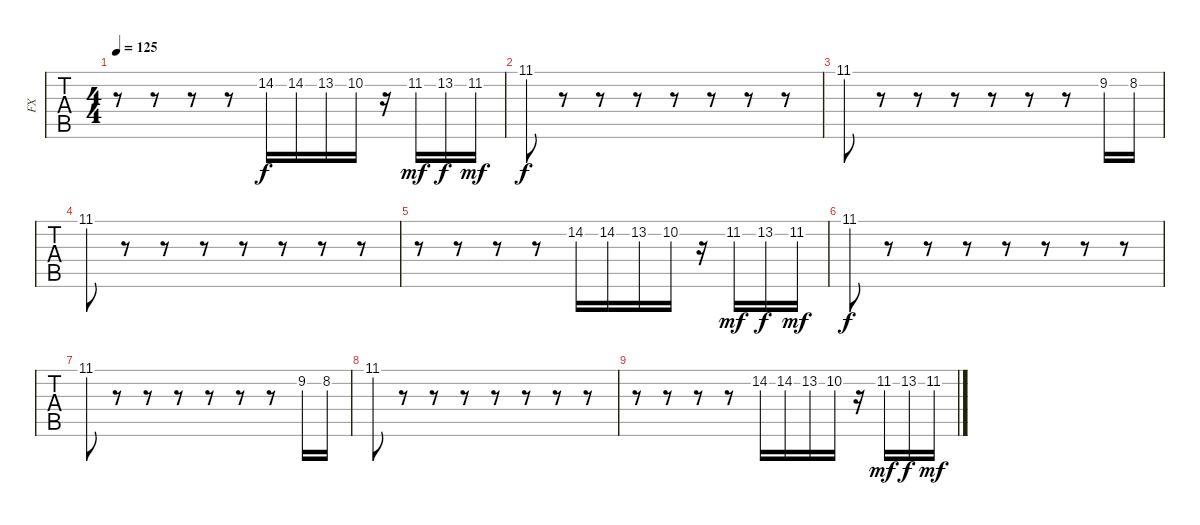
\track ("FX" "FX") {instrument lead1square}
\staff {tabs}
\tuning (Gb4 Db4 A3 E3 B2 D2) {hide}
\ts (4 4)
\tempo 125
\clef g2
\ks c
r.8{dy f} r.8 r.8 r.8 14.2.16 14.2.16 13.2.16 10.2.16 r.16 11.2.16{dy mf} 13.2.16{dy f} 11.2.16{dy mf} |
11.1.8{dy f} r.8 r.8 r.8 r.8 r.8 r.8 r.8 |
11.1.8 r.8 r.8 r.8 r.8 r.8 r.8 9.2.16 8.2.16 |
11.1.8 r.8 r.8 r.8 r.8 r.8 r.8 r.8 |
r.8 r.8 r.8 r.8 14.2.16 14.2.16 13.2.16 10.2.16 r.16 11.2.16{dy mf} 13.2.16{dy f} 11.2.16{dy mf} |
11.1.8{dy f} r.8 r.8 r.8 r.8 r.8 r.8 r.8 |
11.1.8 r.8 r.8 r.8 r.8 r.8 r.8 9.2.16 8.2.16 |
11.1.8 r.8 r.8 r.8 r.8 r.8 r.8 r.8 |
r.8 r.8 r.8 r.8 14.2.16 14.2.16 13.2.16 10.2.16 r.16 11.2.16{dy mf} 13.2.16{dy f} 11.2.16{dy mf}
